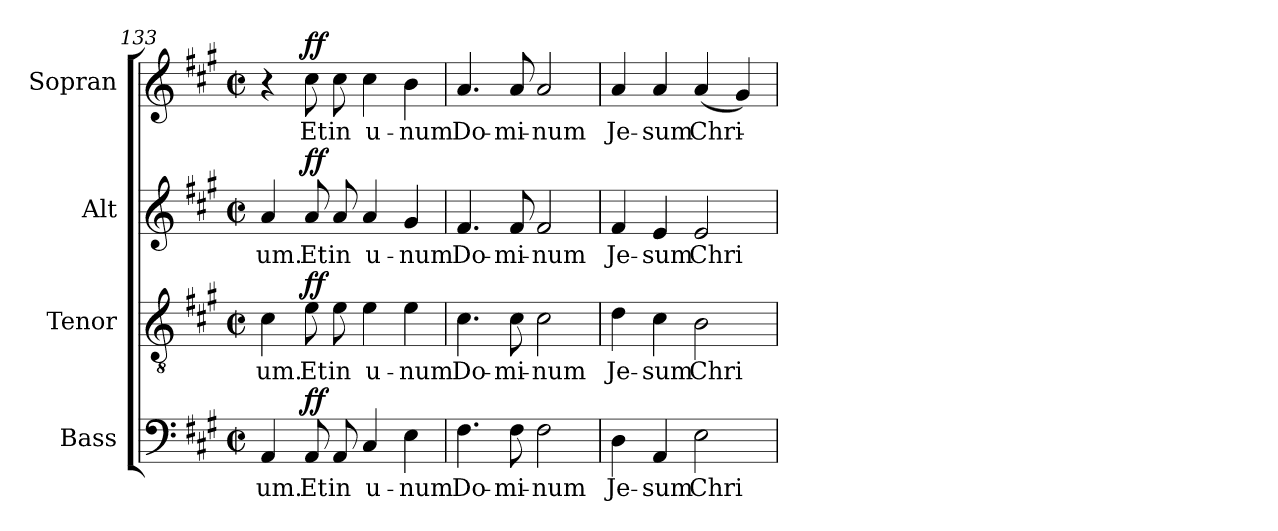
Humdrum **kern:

**kern	**text	**dynam	**kern	**text	**dynam	**kern	**text	**dynam	**kern	**text	**dynam
*part4	*part4	*part4	*part3	*part3	*part3	*part2	*part2	*part2	*part1	*part1	*part1
*staff4	*staff4	*staff4	*staff3	*staff3	*staff3	*staff2	*staff2	*staff2	*staff1	*staff1	*staff1
*I"Bass	*	*	*I"Tenor	*	*	*I"Alt	*	*	*I"Sopran	*	*
*I'B.	*	*	*I'T.	*	*	*I'A.	*	*	*I'S.	*	*
*clefF4	*	*	*clefGv2	*	*	*clefG2	*	*	*clefG2	*	*
*k[f#c#g#]	*	*	*k[f#c#g#]	*	*	*k[f#c#g#]	*	*	*k[f#c#g#]	*	*
*A:	*	*	*A:	*	*	*A:	*	*	*A:	*	*
*M2/2	*	*	*M2/2	*	*	*M2/2	*	*	*M2/2	*	*
*met(c|)	*	*	*met(c|)	*	*	*met(c|)	*	*	*met(c|)	*	*
=133	=133	=133	=133	=133	=133	=133	=133	=133	=133	=133	=133
!	!LO:LY:b	!	!	!LO:LY:b	!	!	!LO:LY:b	!	!	!	!
4AA/	-um.	.	4c#\	-um.	.	4a/	-um.	.	4r	.	.
!	!LO:LY:b	!LO:DY:a	!	!LO:LY:b	!LO:DY:a	!	!LO:LY:b	!LO:DY:a	!	!LO:LY:b	!LO:DY:a
8AA/	Et	ff	8e\	Et	ff	8a/	Et	ff	8cc#\	Et	ff
!	!LO:LY:b	!	!	!LO:LY:b	!	!	!LO:LY:b	!	!	!LO:LY:b	!
8AA/	in	.	8e\	in	.	8a/	in	.	8cc#\	in	.
!	!LO:LY:b	!	!	!LO:LY:b	!	!	!LO:LY:b	!	!	!LO:LY:b	!
4C#/	u-	.	4e\	u-	.	4a/	u-	.	4cc#\	u-	.
!	!LO:LY:b	!	!	!LO:LY:b	!	!	!LO:LY:b	!	!	!LO:LY:b	!
4E\	-num	.	4e\	-num	.	4g#/	-num	.	4b\	-num	.
=134	=134	=134	=134	=134	=134	=134	=134	=134	=134	=134	=134
!	!LO:LY:b	!	!	!LO:LY:b	!	!	!LO:LY:b	!	!	!LO:LY:b	!
4.F#\	Do-	.	4.c#\	Do-	.	4.f#/	Do-	.	4.a/	Do-	.
!	!LO:LY:b	!	!	!LO:LY:b	!	!	!LO:LY:b	!	!	!LO:LY:b	!
8F#\	-mi-	.	8c#\	-mi-	.	8f#/	-mi-	.	8a/	-mi-	.
!	!LO:LY:b	!	!	!LO:LY:b	!	!	!LO:LY:b	!	!	!LO:LY:b	!
2F#\	-num	.	2c#\	-num	.	2f#/	-num	.	2a/	-num	.
=135	=135	=135	=135	=135	=135	=135	=135	=135	=135	=135	=135
!	!LO:LY:b	!	!	!LO:LY:b	!	!	!LO:LY:b	!	!	!LO:LY:b	!
4D\	Je-	.	4d\	Je-	.	4f#/	Je-	.	4a/	Je-	.
!	!LO:LY:b	!	!	!LO:LY:b	!	!	!LO:LY:b	!	!	!LO:LY:b	!
4AA/	-sum	.	4c#\	-sum	.	4e/	-sum	.	4a/	-sum	.
!	!LO:LY:b	!	!	!LO:LY:b	!	!	!LO:LY:b	!	!	!LO:LY:b	!
2E\	Chri-	.	2B\	Chri-	.	2e/	Chri-	.	(<4a/	Chri-	.
.	.	.	.	.	.	.	.	.	4g#/)	.	.
=	=	=	=	=	=	=	=	=	=	=	=
*-	*-	*-	*-	*-	*-	*-	*-	*-	*-	*-	*-
